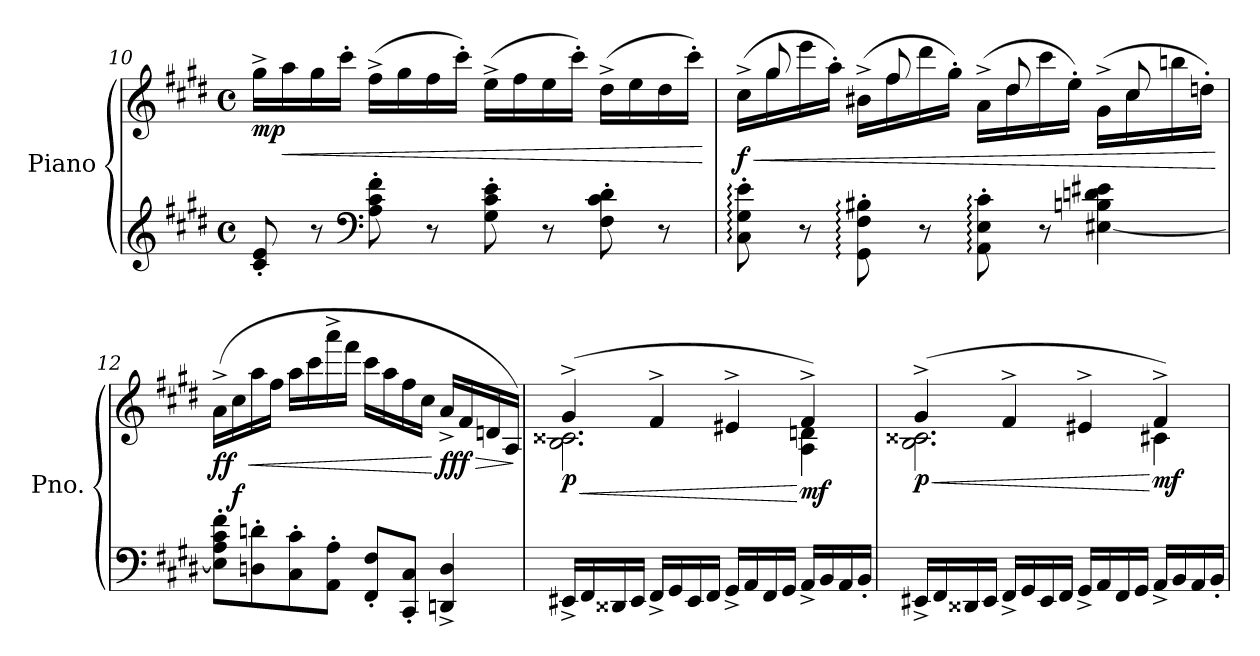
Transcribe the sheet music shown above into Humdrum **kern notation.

**kern	**kern	**dynam
*part1	*part1	*part1
*staff2	*staff1	*staff1/2
*I"Piano	*	*
*I'Pno.	*	*
*clefG2	*clefG2	*
*k[f#c#g#d#]	*k[f#c#g#d#]	*
*M4/4	*M4/4	*
*met(c)	*met(c)	*
=10	=10	=10
!	!	!LO:DY:b
8c#/' 8e/'	16gg#^\LL	mp
!	!	!LO:HP:b
.	16aa\	<
8r	16gg#\	.
.	16ccc#'\JJ	.
*clefF4	*	*
8A\' 8c#\' 8f#\'	(>16ff#^\LL	.
.	16gg#\	.
8r	16ff#\	.
.	16ccc#'\JJ)	.
8G#\' 8c#\' 8e\'	(>16ee^\LL	.
.	16ff#\	.
8r	16ee\	.
.	16ccc#'\JJ)	.
8F#\' 8c#\' 8d#\'	(>16dd#^\LL	.
.	16ee\	.
8r	16dd#\	.
.	16ccc#'\JJ)	.
.	.	[
=11	=11	=11
!	!	!LO:HP:b
*	*^	*
!	!	!	!LO:DY:n=1:b
8C#\:' 8G#\:' 8e\:'	16rcccyy	(>16cc#^\LL	< f
.	8gg#/	16gg#\	.
8r	.	16eee\	.
.	8reeeyy	16aa'\JJ)	.
8GG#\:' 8F#\:' 8B#X\:'	.	(>16b#X^\LL	.
.	8ff#/	16ff#\	.
8r	.	16ddd#\	.
.	8reeeyy	16gg#'\JJ)	.
8AA\:' 8E\:' 8c#\:'	.	(>16a^\LL	.
.	8dd#/	16dd#\	.
8r	.	16ccc#\	.
.	8reeeyy	16ee'\JJ)	.
[4E#X\ 4Bn\ 4dn\ 4e#X\	.	(>16g#^\LL	.
.	8cc#/	16cc#\	.
.	.	16bbn\	.
.	16reeeyy	16ddn'\JJ)	.
*	*v	*v	*
.	.	[
!!LO:LB:g=z
=12	=12	=12
!	!	!LO:DY:b
8E#\]' 8A\' 8c#\' 8f#\'L	(>16a^\LL	ff
!	!	!LO:HP:b
!	!	!LO:DY:n=1:b
.	16cc#\	< f
8Dn\' 8dn\'	16aa\	.
.	16ff#\JJ	.
8C#\' 8c#\'	16aa\LL	.
.	16ccc#\	.
8AA\' 8A\'J	16aaa^\	.
.	16fff#\JJ	.
8FF#/' 8F#/'L	16ccc#\LL	.
.	16aa\	.
8CC#/' 8C#/'J	16ff#\	.
.	16cc#\JJ	.
*	*MM185	*
!	!	!LO:HP:n=1:b
!	!	!LO:DY:n=2:b
4DDn/^ 4D/^	16a^/LL	[ > fff
.	16f#/	.
*	*MM168	*
.	16dn/	.
*	*MM148	*
.	16A/JJ)	.
.	.	]
=13	=13	=13
*	*MM168	*
!	!	!LO:HP:b
*	*^	*
!	!	!	!LO:DY:n=1:b
16EE#X^/LL	(>4g#^/	2.B\ 2.c##X\	< p
*	*MM178	*	*
16FF#/	.	.	.
*	*MM185	*	*
16DD##X/	.	.	.
16EE#/JJ	.	.	.
*	*MM187	*	*
16FF#^/LL	4f#^/	.	.
16GG#/	.	.	.
*	*MM190	*	*
16EE#/	.	.	.
16FF#/JJ	.	.	.
16GG#^/LL	4e#X^/	.	.
16AA/	.	.	.
16FF#/	.	.	.
16GG#/JJ	.	.	.
!	!	!	!LO:DY:n=2:b
16AA^/LL	4f#^/)	4A\ 4dn\	[ mf
16BB/	.	.	.
16AA/	.	.	.
*	*MM160	*	*
16BB'/JJ	.	.	.
=14	=14	=14	=14
*	*MM185	*	*
!	!	!	!LO:HP:b
!	!	!	!LO:DY:n=1:b
16EE#X^/LL	(>4g#^/	2.B\ 2.c##X\	< p
16FF#/	.	.	.
16DD##X/	.	.	.
16EE#/JJ	.	.	.
*	*MM188	*	*
16FF#^/LL	4f#^/	.	.
*	*MM190	*	*
16GG#/	.	.	.
16EE#/	.	.	.
16FF#/JJ	.	.	.
16GG#^/LL	4e#X^/	.	.
16AA/	.	.	.
16FF#/	.	.	.
16GG#/JJ	.	.	.
!	!	!	!LO:DY:n=2:b
16AA^/LL	4f#^/)	4c#X\	[ mf
16BB/	.	.	.
16AA/	.	.	.
*	*MM160	*	*
16BB'/JJ	.	.	.
*	*v	*v	*
=	=	=
*-	*-	*-
